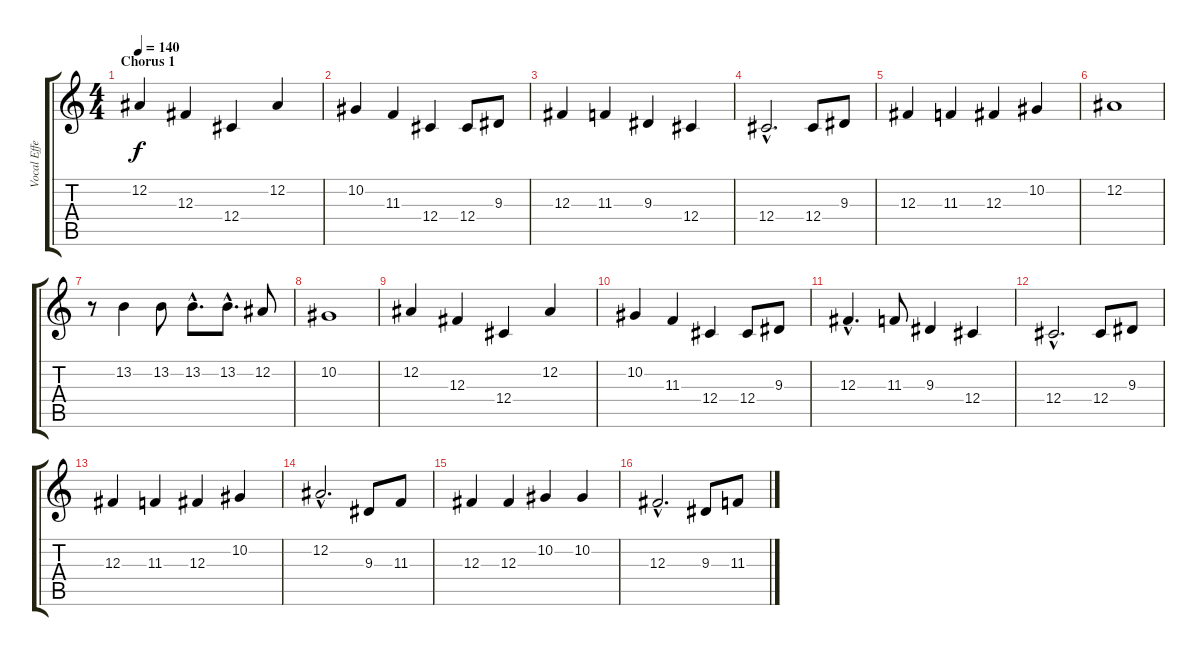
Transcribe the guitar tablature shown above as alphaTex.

\track ("Vocal Effect" "Vocal Effe") {instrument choiraahs}
\staff {score tabs}
\tuning (Eb4 Bb3 Gb3 Db3 Ab2 Eb2) {hide}
\ts (4 4)
\section ("" "Chorus 1")
\tempo 140
\clef g2
\ks c
12.2.4{dy f} 12.3.4 12.4.4 12.2.4 |
10.2.4 11.3.4 12.4.4 12.4.8 9.3.8 |
12.3.4 11.3.4 9.3.4 12.4.4 |
12.4{hac}.2{d} 12.4.8 9.3.8 |
12.3.4 11.3.4 12.3.4 10.2.4 |
12.2.1 |
r.8 13.2.4 13.2.8 13.2{hac}.8{d} 13.2{hac}.8{d} 12.2.8 |
10.2.1 |
12.2.4 12.3.4 12.4.4 12.2.4 |
10.2.4 11.3.4 12.4.4 12.4.8 9.3.8 |
12.3{hac}.4{d} 11.3.8 9.3.4 12.4.4 |
12.4{hac}.2{d} 12.4.8 9.3.8 |
12.3.4 11.3.4 12.3.4 10.2.4 |
12.2{hac}.2{d} 9.3.8 11.3.8 |
12.3.4 12.3.4 10.2.4 10.2.4 |
12.3{hac}.2{d} 9.3.8 11.3.8
